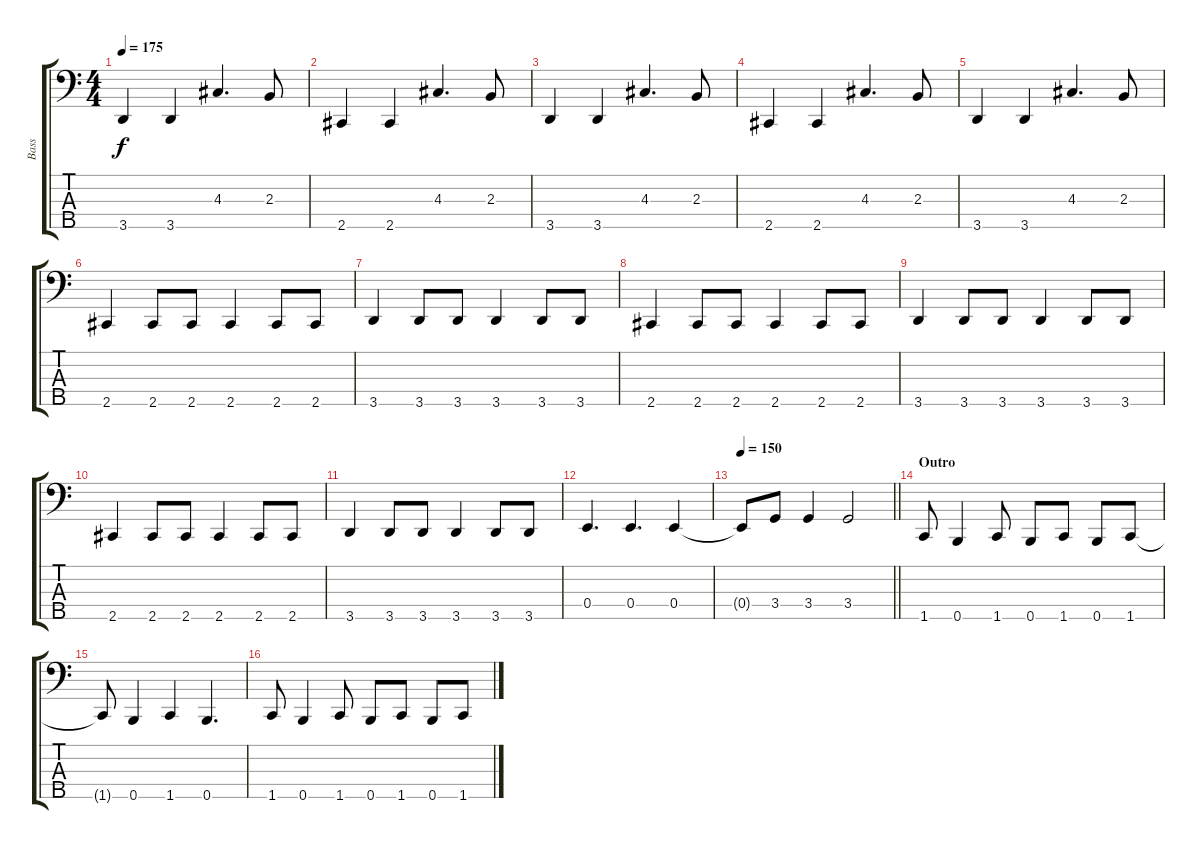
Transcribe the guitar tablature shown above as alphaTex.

\track ("Bass" "Bass") {instrument electricbasspick}
\staff {score tabs}
\tuning (G2 D2 A1 E1 B0) {hide}
\ts (4 4)
\tempo 175
\clef f4
\ks c
3.5.4{dy f} 3.5.4 4.3.4{d} 2.3.8 |
2.5.4 2.5.4 4.3.4{d} 2.3.8 |
3.5.4 3.5.4 4.3.4{d} 2.3.8 |
2.5.4 2.5.4 4.3.4{d} 2.3.8 |
3.5.4 3.5.4 4.3.4{d} 2.3.8 |
2.5.4 2.5.8 2.5.8 2.5.4 2.5.8 2.5.8 |
3.5.4 3.5.8 3.5.8 3.5.4 3.5.8 3.5.8 |
2.5.4 2.5.8 2.5.8 2.5.4 2.5.8 2.5.8 |
3.5.4 3.5.8 3.5.8 3.5.4 3.5.8 3.5.8 |
2.5.4 2.5.8 2.5.8 2.5.4 2.5.8 2.5.8 |
3.5.4 3.5.8 3.5.8 3.5.4 3.5.8 3.5.8 |
0.4.4{d} 0.4.4{d} 0.4.4 |
\tempo 150
\barLineRight lightlight
0.4{t}.8 3.4.8 3.4.4 3.4.2 |
\section ("" "Outro")
1.5.8 0.5.4 1.5.8 0.5.8 1.5.8 0.5.8 1.5.8 |
1.5{t}.8 0.5.4 1.5.4 0.5.4{d} |
1.5.8 0.5.4 1.5.8 0.5.8 1.5.8 0.5.8 1.5.8
